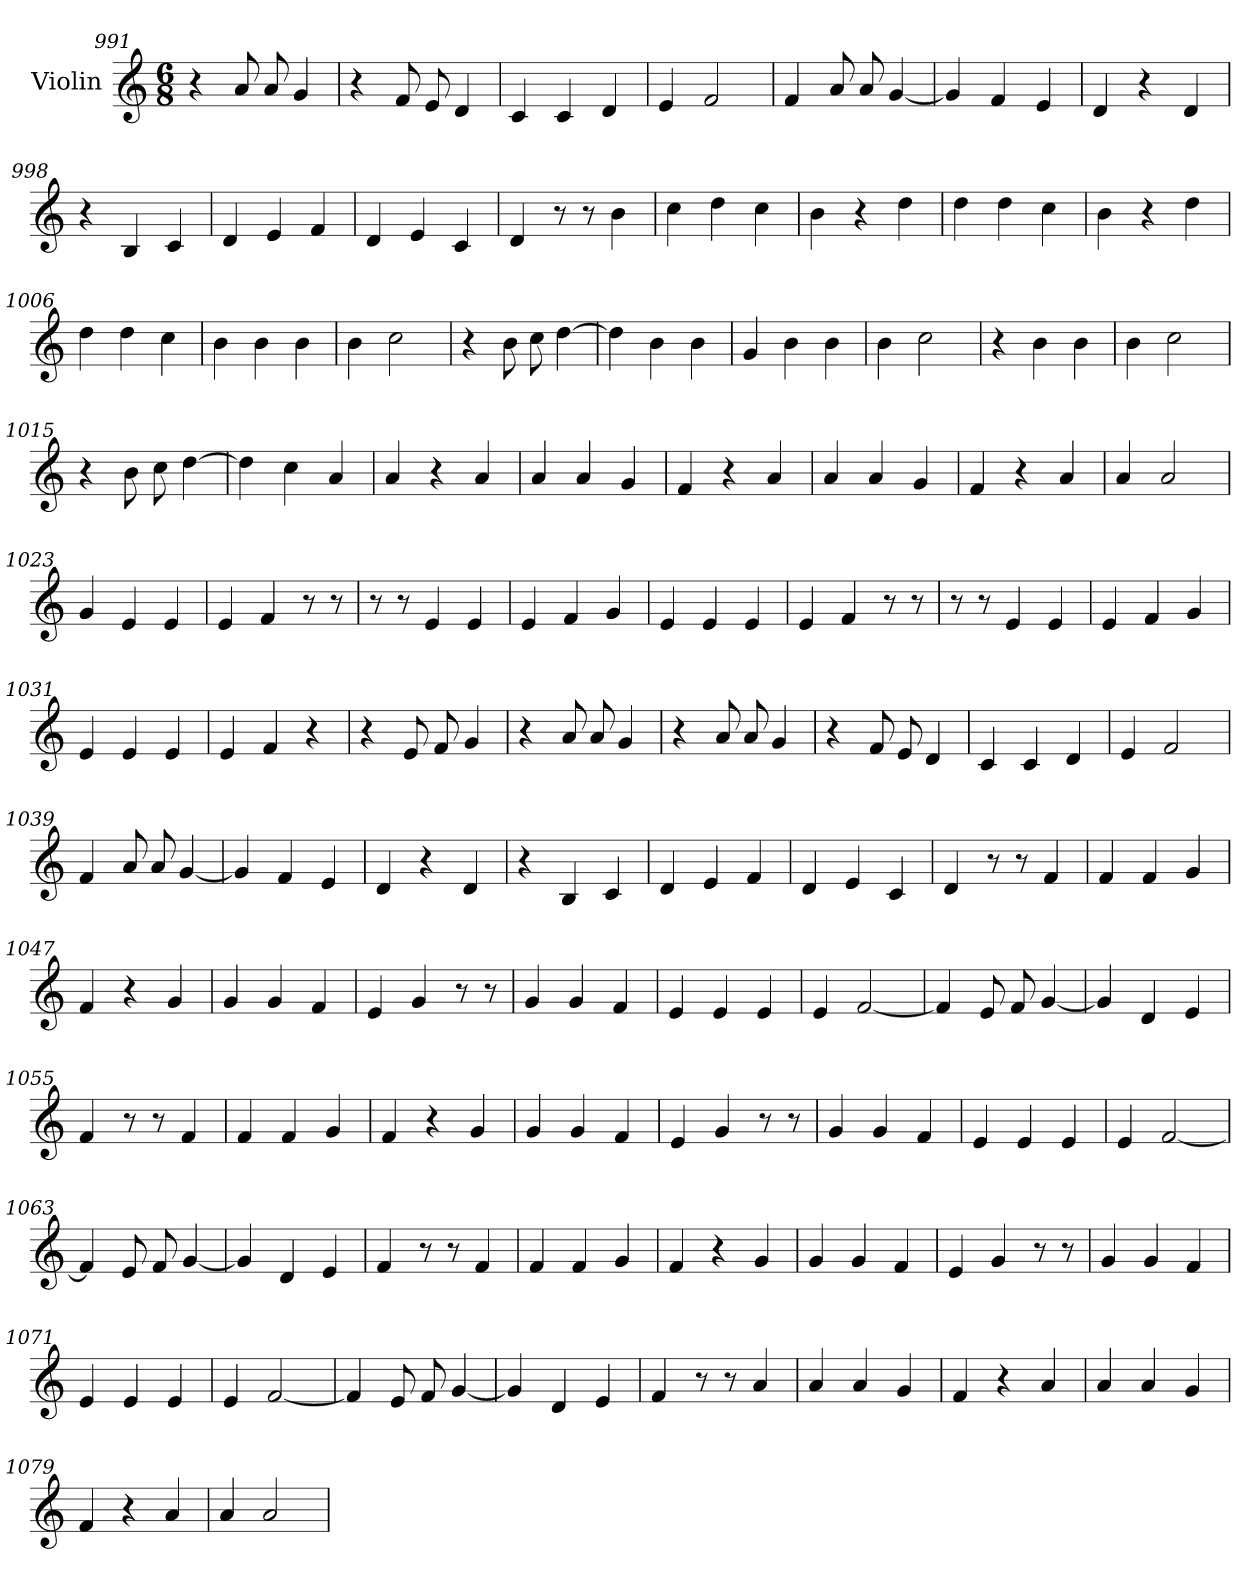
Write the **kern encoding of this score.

**kern
*part1
*staff1
*I"Violin
*clefG2
*k[]
*C:
*M6/8
=991
4r
8a/
8a/
4g/
!!LO:PB:g=z
=992
4r
8f/
8e/
4d/
=993
4c/
4c/
4d/
=994
4e/
2f/
!!LO:PB:g=z
=995
4f/
8a/
8a/
[4g/
=996
4g/]
4f/
4e/
=997
4d/
4r
4d/
=998
4r
4B/
4c/
!!LO:PB:g=z
=999
4d/
4e/
4f/
=1000
4d/
4e/
4c/
=1001
4d/
8r
8r
4b\
!!LO:PB:g=z
=1002
4cc\
4dd\
4cc\
=1003
4b\
4r
4dd\
=1004
4dd\
4dd\
4cc\
=1005
4b\
4r
4dd\
!!LO:PB:g=z
=1006
4dd\
4dd\
4cc\
=1007
4b\
4b\
4b\
=1008
4b\
2cc\
=1009
4r
8b\
8cc\
[4dd\
!!LO:PB:g=z
=1010
4dd\]
4b\
4b\
=1011
4g/
4b\
4b\
=1012
4b\
2cc\
=1013
4r
4b\
4b\
=1014
4b\
2cc\
=1015
4r
8b\
8cc\
[4dd\
=1016
4dd\]
4cc\
4a/
!!LO:PB:g=z
=1017
4a/
4r
4a/
=1018
4a/
4a/
4g/
=1019
4f/
4r
4a/
=1020
4a/
4a/
4g/
!!LO:PB:g=z
=1021
4f/
4r
4a/
=1022
4a/
2a/
=1023
4g/
4e/
4e/
!!LO:PB:g=z
=1024
4e/
4f/
8r
8r
=1025
8r
8r
4e/
4e/
=1026
4e/
4f/
4g/
=1027
4e/
4e/
4e/
!!LO:PB:g=z
=1028
4e/
4f/
8r
8r
=1029
8r
8r
4e/
4e/
=1030
4e/
4f/
4g/
!!LO:PB:g=z
=1031
4e/
4e/
4e/
=1032
4e/
4f/
4r
=1033
4r
8e/
8f/
4g/
=1034
4r
8a/
8a/
4g/
!!LO:PB:g=z
=1035
4r
8a/
8a/
4g/
=1036
4r
8f/
8e/
4d/
!!LO:PB:g=z
=1037
4c/
4c/
4d/
=1038
4e/
2f/
=1039
4f/
8a/
8a/
[4g/
=1040
4g/]
4f/
4e/
=1041
4d/
4r
4d/
!!LO:PB:g=z
=1042
4r
4B/
4c/
=1043
4d/
4e/
4f/
=1044
4d/
4e/
4c/
!!LO:PB:g=z
=1045
4d/
8r
8r
4f/
=1046
4f/
4f/
4g/
=1047
4f/
4r
4g/
=1048
4g/
4g/
4f/
!!LO:PB:g=z
=1049
4e/
4g/
8r
8r
=1050
4g/
4g/
4f/
=1051
4e/
4e/
4e/
!!LO:PB:g=z
=1052
4e/
[2f/
=1053
4f/]
8e/
8f/
[4g/
=1054
4g/]
4d/
4e/
=1055
4f/
8r
8r
4f/
!!LO:PB:g=z
=1056
4f/
4f/
4g/
=1057
4f/
4r
4g/
=1058
4g/
4g/
4f/
!!LO:PB:g=z
=1059
4e/
4g/
8r
8r
=1060
4g/
4g/
4f/
=1061
4e/
4e/
4e/
=1062
4e/
[2f/
!!LO:PB:g=z
=1063
4f/]
8e/
8f/
[4g/
=1064
4g/]
4d/
4e/
!!LO:PB:g=z
=1065
4f/
8r
8r
4f/
=1066
4f/
4f/
4g/
=1067
4f/
4r
4g/
=1068
4g/
4g/
4f/
=1069
4e/
4g/
8r
8r
=1070
4g/
4g/
4f/
=1071
4e/
4e/
4e/
=1072
4e/
[2f/
!!LO:PB:g=z
=1073
4f/]
8e/
8f/
[4g/
=1074
4g/]
4d/
4e/
=1075
4f/
8r
8r
4a/
=1076
4a/
4a/
4g/
!!LO:PB:g=z
=1077
4f/
4r
4a/
=1078
4a/
4a/
4g/
=1079
4f/
4r
4a/
!!LO:PB:g=z
=1080
4a/
2a/
=
*-
